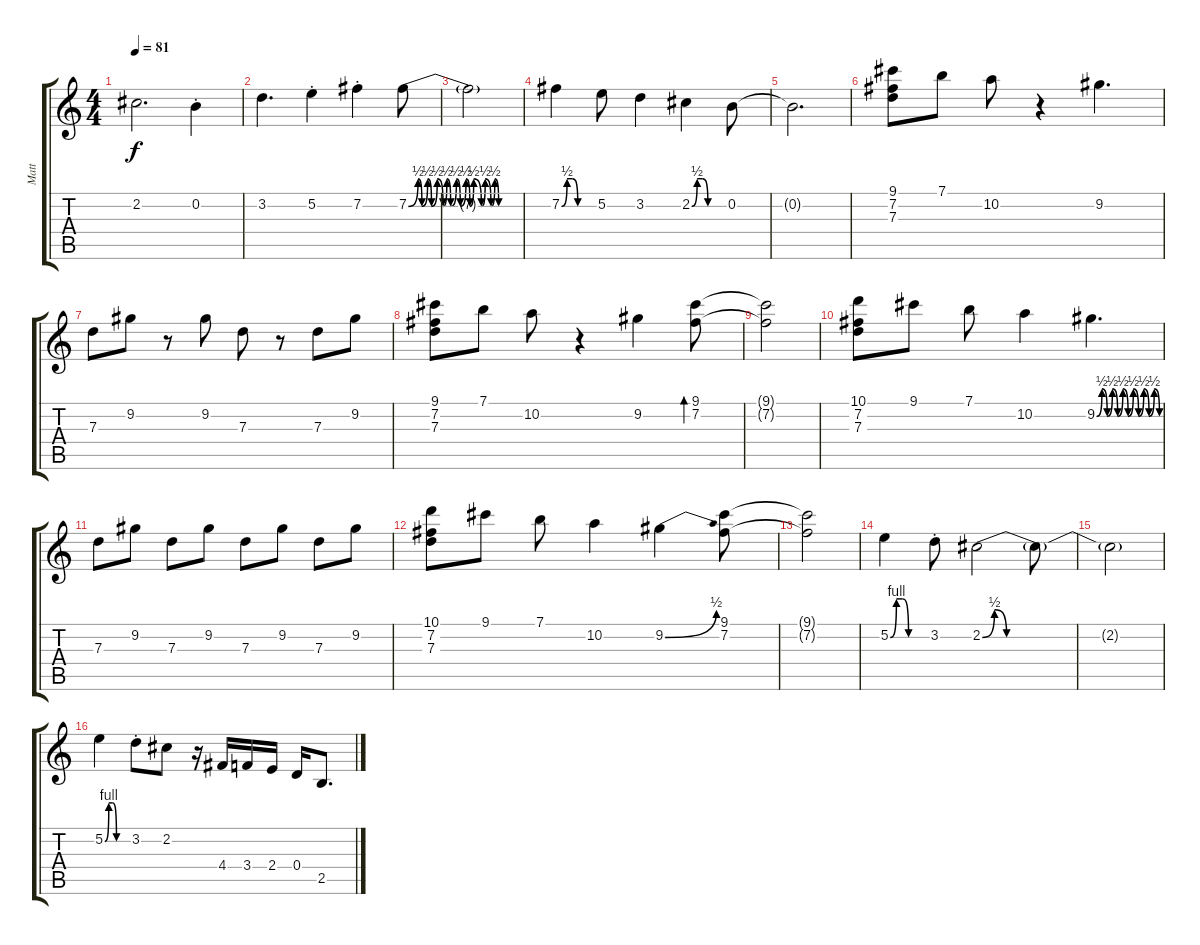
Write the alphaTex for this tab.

\track ("Matt" "Matt") {instrument electricguitarjazz}
\staff {score tabs}
\tuning (E4 B3 G3 D3 A2 E2) {hide}
\ts (4 4)
\tempo 81
\clef g2
\ks c
2.2{t}.2{d dy f} 0.2{st}.4 |
3.2.4{d volume 8} 5.2{st}.4 7.2{st}.4 7.2{be (custom 0 0 5 2 7 0 10 2 12 0 15 2 18 0 20 2 22 0 25 2 27 0 30 2 32 0 34 2 38 0 40 2 43 0 45 2 47 0 60 0)}.8 |
7.2{t}.2 |
7.2{be (custom 0 0 10 2 20 2 30 0 60 0)}.4 5.2.8 3.2.4 2.2{be (custom 0 0 10 2 20 2 30 0 60 0)}.4 0.2.8 |
0.2{t}.2{d} |
(9.1 7.2 7.3).8 7.1.8 10.2.8 r.4 9.2.4{d} |
7.3.8{volume 4} 9.2.8 r.8 9.2.8 7.3.8 r.8 7.3.8 9.2.8 |
(9.1 7.2 7.3).8 7.1.8 10.2.8 r.4 9.2.4 (9.1 7.2).8{bd 480} |
(9.1{t} 7.2{t}).2 |
(10.1 7.2 7.3).8 9.1.8 7.1.8 10.2.4 9.2{be (custom 0 0 5 2 10 0 15 2 20 0 25 2 30 0 35 2 40 0 45 2 50 0 55 2 60 0)}.4{d} |
7.3.8 9.2.8 7.3.8 9.2.8 7.3.8 9.2.8 7.3.8 9.2.8 |
(10.1 7.2 7.3).8 9.1.8 7.1.8 10.2.4 9.2{be (bend 0 0 60 2)}.4 (9.1 7.2).8 |
(9.1{t} 7.2{t}).2 |
5.2{be (custom 0 0 10 4 20 4 30 0 60 0)}.4{volume 8} 3.2{st}.8 2.2{be (custom 0 0 4 2 8 0 60 0)}.2 2.2{t}.8 |
2.2{t}.2 |
5.2{be (custom 0 0 10 4 20 4 30 0 60 0)}.4{volume 8} 3.2{st}.8 2.2.8 r.16 4.4.16 3.4.16 2.4.16 0.4.16 2.5.8{d}
